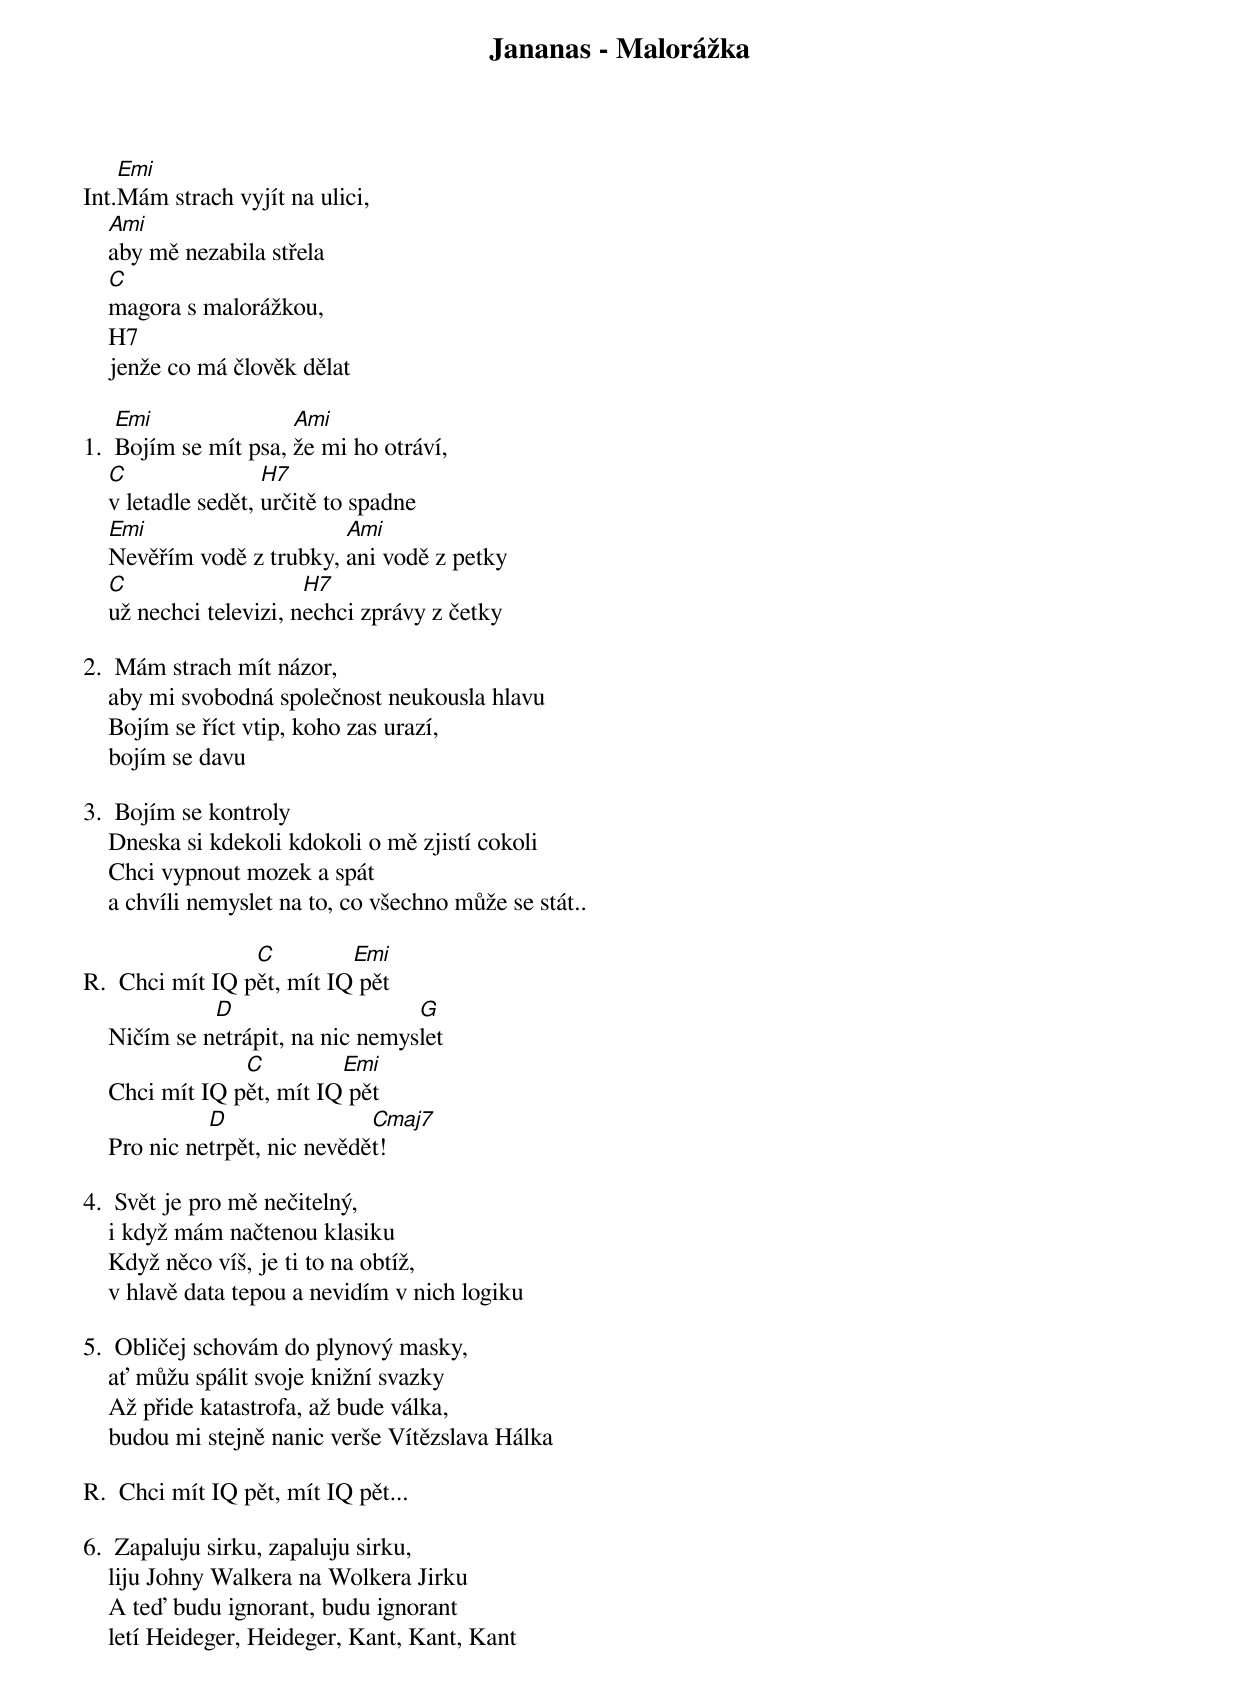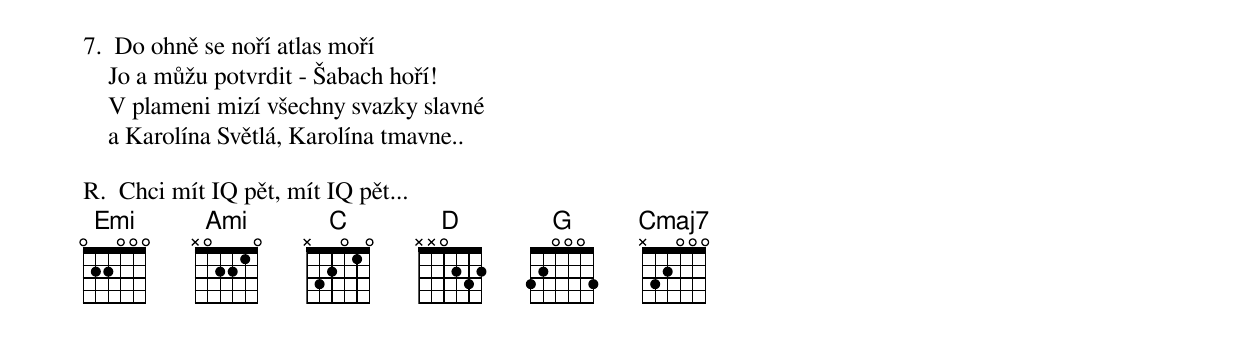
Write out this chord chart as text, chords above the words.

Jananas - Malorážka

    Emi
Int.Mám strach vyjít na ulici,
    Ami
    aby mě nezabila střela
    C
    magora s malorážkou,
    H7
    jenže co má člověk dělat

    Emi               Ami
1.  Bojím se mít psa, že mi ho otráví,
    C                H7
    v letadle sedět, určitě to spadne
    Emi                    Ami
    Nevěřím vodě z trubky, ani vodě z petky
    C                    H7
    už nechci televizi, nechci zprávy z četky

2.  Mám strach mít názor,
    aby mi svobodná společnost neukousla hlavu
    Bojím se říct vtip, koho zas urazí,
    bojím se davu

3.  Bojím se kontroly
    Dneska si kdekoli kdokoli o mě zjistí cokoli
    Chci vypnout mozek a spát
    a chvíli nemyslet na to, co všechno může se stát..

                 C         Emi
R.  Chci mít IQ pět, mít IQ pět
              D                    G
    Ničím se netrápit, na nic nemyslet
                 C         Emi
    Chci mít IQ pět, mít IQ pět
              D                Cmaj7
    Pro nic netrpět, nic nevědět!

4.  Svět je pro mě nečitelný,
    i když mám načtenou klasiku
    Když něco víš, je ti to na obtíž,
    v hlavě data tepou a nevidím v nich logiku

5.  Obličej schovám do plynový masky,
    ať můžu spálit svoje knižní svazky
    Až přide katastrofa, až bude válka,
    budou mi stejně nanic verše Vítězslava Hálka

R.  Chci mít IQ pět, mít IQ pět...

6.  Zapaluju sirku, zapaluju sirku,
    liju Johny Walkera na Wolkera Jirku
    A teď budu ignorant, budu ignorant
    letí Heideger, Heideger, Kant, Kant, Kant

7.  Do ohně se noří atlas moří
    Jo a můžu potvrdit - Šabach hoří!
    V plameni mizí všechny svazky slavné
    a Karolína Světlá, Karolína tmavne..

R.  Chci mít IQ pět, mít IQ pět...
